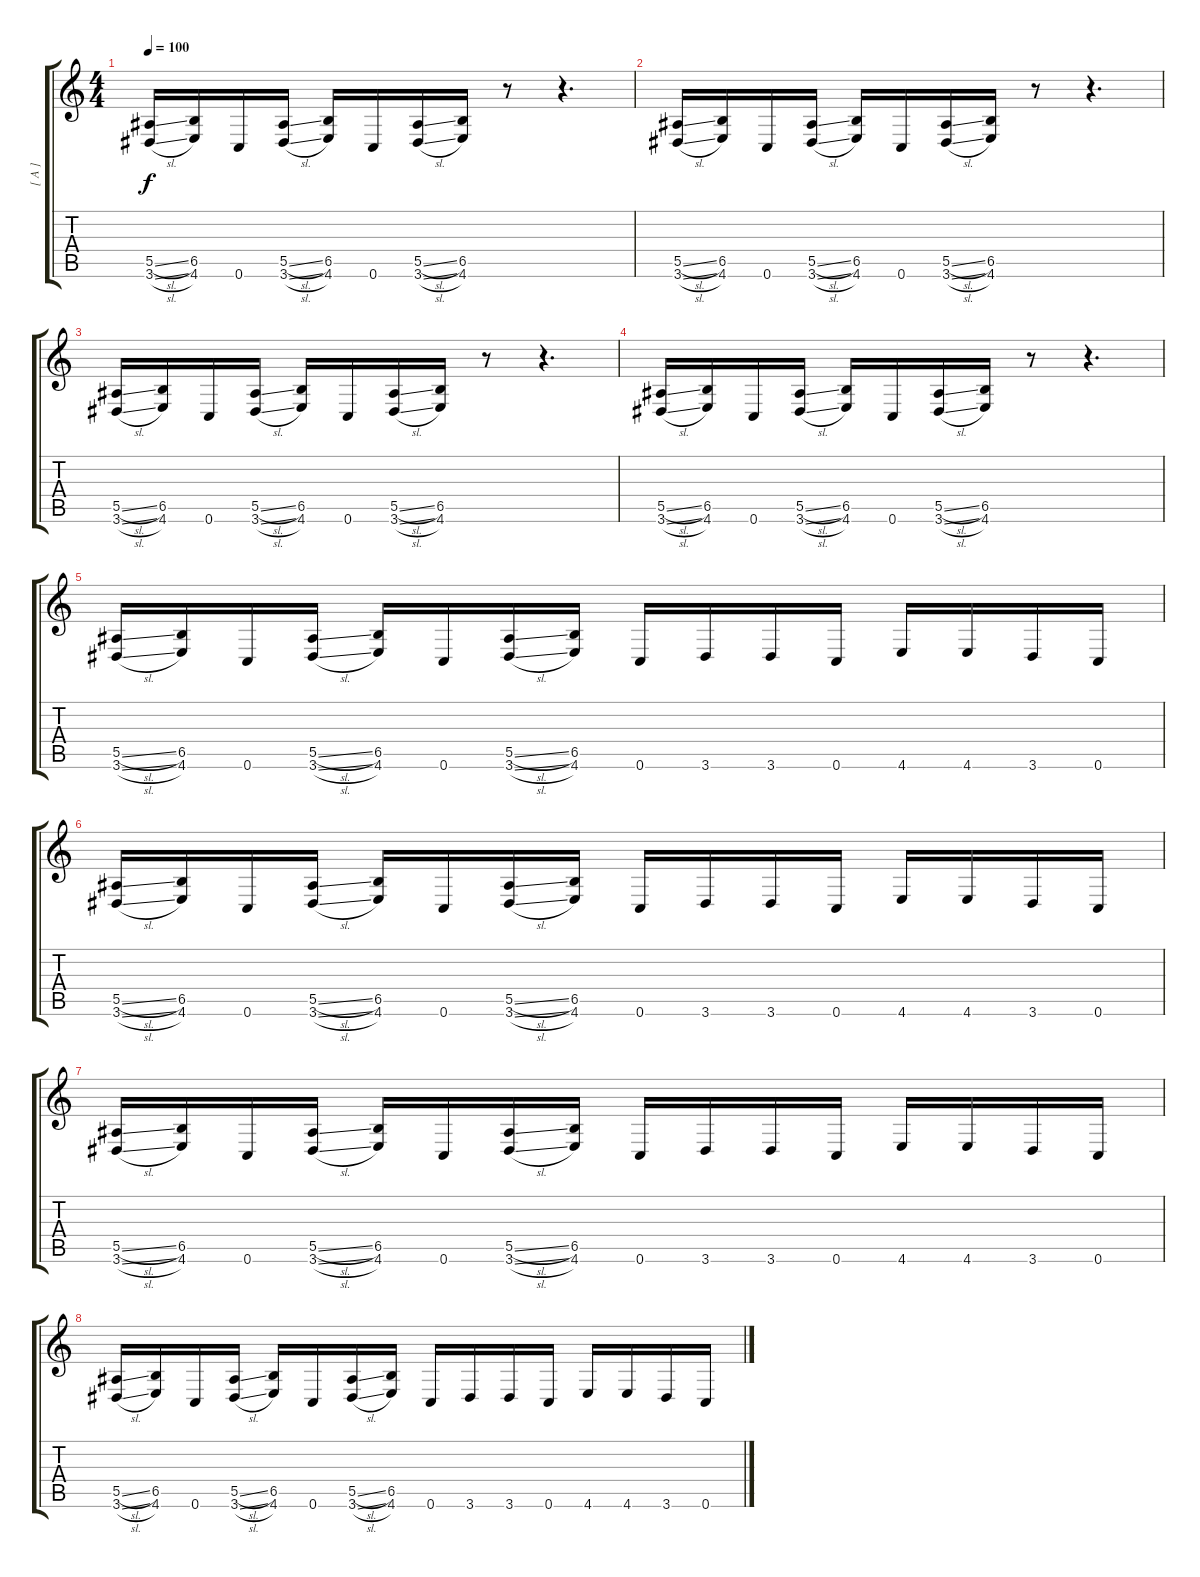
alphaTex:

\track ("[ A ]" "[ A ]") {instrument distortionguitar}
\staff {score tabs}
\tuning (C4 G3 Eb3 Bb2 F2 C2) {hide}
\ts (4 4)
\tempo 100
\clef g2
\ks c
(5.5{sl} 3.6{sl}).16{dy f instrument distortionguitar} (6.5 4.6).16 0.6.16 (5.5{sl} 3.6{sl}).16 (6.5 4.6).16 0.6.16 (5.5{sl} 3.6{sl}).16 (6.5 4.6).16 r.8 r.4{d} |
(5.5{sl} 3.6{sl}).16 (6.5 4.6).16 0.6.16 (5.5{sl} 3.6{sl}).16 (6.5 4.6).16 0.6.16 (5.5{sl} 3.6{sl}).16 (6.5 4.6).16 r.8 r.4{d} |
(5.5{sl} 3.6{sl}).16 (6.5 4.6).16 0.6.16 (5.5{sl} 3.6{sl}).16 (6.5 4.6).16 0.6.16 (5.5{sl} 3.6{sl}).16 (6.5 4.6).16 r.8 r.4{d} |
(5.5{sl} 3.6{sl}).16 (6.5 4.6).16 0.6.16 (5.5{sl} 3.6{sl}).16 (6.5 4.6).16 0.6.16 (5.5{sl} 3.6{sl}).16 (6.5 4.6).16 r.8 r.4{d} |
(5.5{sl} 3.6{sl}).16 (6.5 4.6).16 0.6.16 (5.5{sl} 3.6{sl}).16 (6.5 4.6).16 0.6.16 (5.5{sl} 3.6{sl}).16 (6.5 4.6).16 0.6.16 3.6.16 3.6.16 0.6.16 4.6.16 4.6.16 3.6.16 0.6.16 |
(5.5{sl} 3.6{sl}).16 (6.5 4.6).16 0.6.16 (5.5{sl} 3.6{sl}).16 (6.5 4.6).16 0.6.16 (5.5{sl} 3.6{sl}).16 (6.5 4.6).16 0.6.16 3.6.16 3.6.16 0.6.16 4.6.16 4.6.16 3.6.16 0.6.16 |
(5.5{sl} 3.6{sl}).16 (6.5 4.6).16 0.6.16 (5.5{sl} 3.6{sl}).16 (6.5 4.6).16 0.6.16 (5.5{sl} 3.6{sl}).16 (6.5 4.6).16 0.6.16 3.6.16 3.6.16 0.6.16 4.6.16 4.6.16 3.6.16 0.6.16 |
(5.5{sl} 3.6{sl}).16 (6.5 4.6).16 0.6.16 (5.5{sl} 3.6{sl}).16 (6.5 4.6).16 0.6.16 (5.5{sl} 3.6{sl}).16 (6.5 4.6).16 0.6.16 3.6.16 3.6.16 0.6.16 4.6.16 4.6.16 3.6.16 0.6.16
